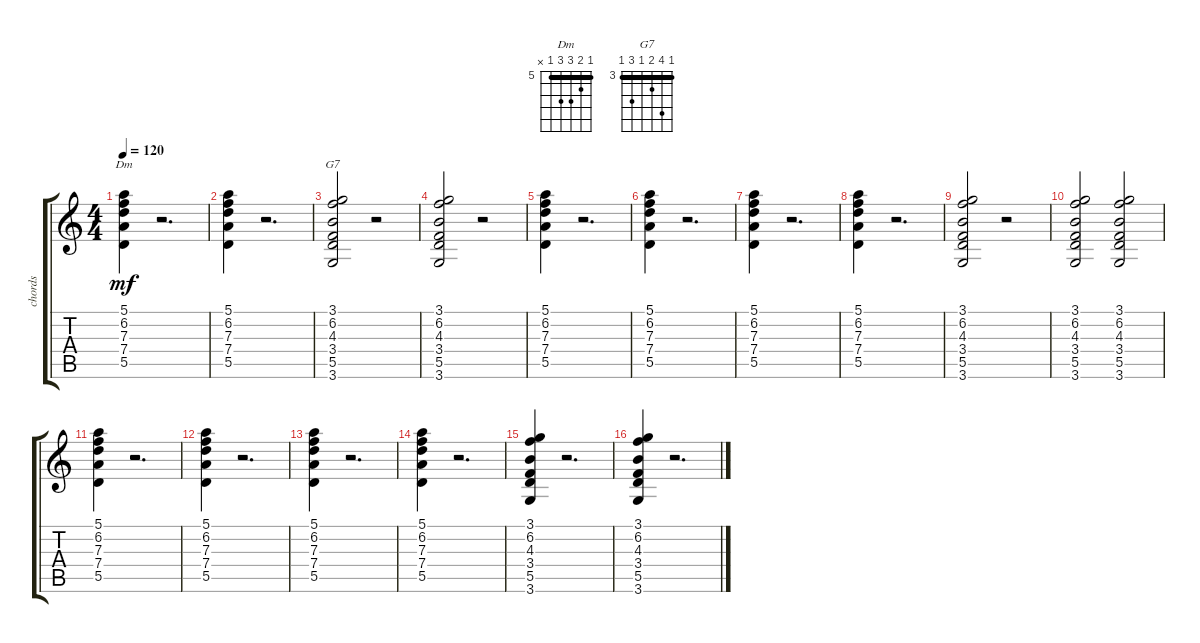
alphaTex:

\track ("chords" "chords") {instrument acousticguitarnylon}
\staff {score tabs}
\tuning (E4 B3 G3 D3 A2 E2) {hide}
\chord ("Dm" 5 6 7 7 5 x) {firstfret 5 barre 5}
\chord ("G7" 3 6 4 3 5 3) {firstfret 3 barre 3}
\ts (4 4)
\tempo 120
\clef g2
\ks c
(5.1 6.2 7.3 7.4 5.5).4{ch "Dm" dy mf} r.2{d} |
(5.1 6.2 7.3 7.4 5.5).4 r.2{d} |
(3.1 6.2 4.3 3.4 5.5 3.6).2{ch "G7"} r.2 |
(3.1 6.2 4.3 3.4 5.5 3.6).2 r.2 |
(5.1 6.2 7.3 7.4 5.5).4 r.2{d} |
(5.1 6.2 7.3 7.4 5.5).4 r.2{d} |
(5.1 6.2 7.3 7.4 5.5).4 r.2{d} |
(5.1 6.2 7.3 7.4 5.5).4 r.2{d} |
(3.1 6.2 4.3 3.4 5.5 3.6).2 r.2 |
(3.1 6.2 4.3 3.4 5.5 3.6).2 (3.1 6.2 4.3 3.4 5.5 3.6).2 |
(5.1 6.2 7.3 7.4 5.5).4 r.2{d} |
(5.1 6.2 7.3 7.4 5.5).4 r.2{d} |
(5.1 6.2 7.3 7.4 5.5).4 r.2{d} |
(5.1 6.2 7.3 7.4 5.5).4 r.2{d} |
(3.1 6.2 4.3 3.4 5.5 3.6).4 r.2{d} |
(3.1 6.2 4.3 3.4 5.5 3.6).4 r.2{d}
